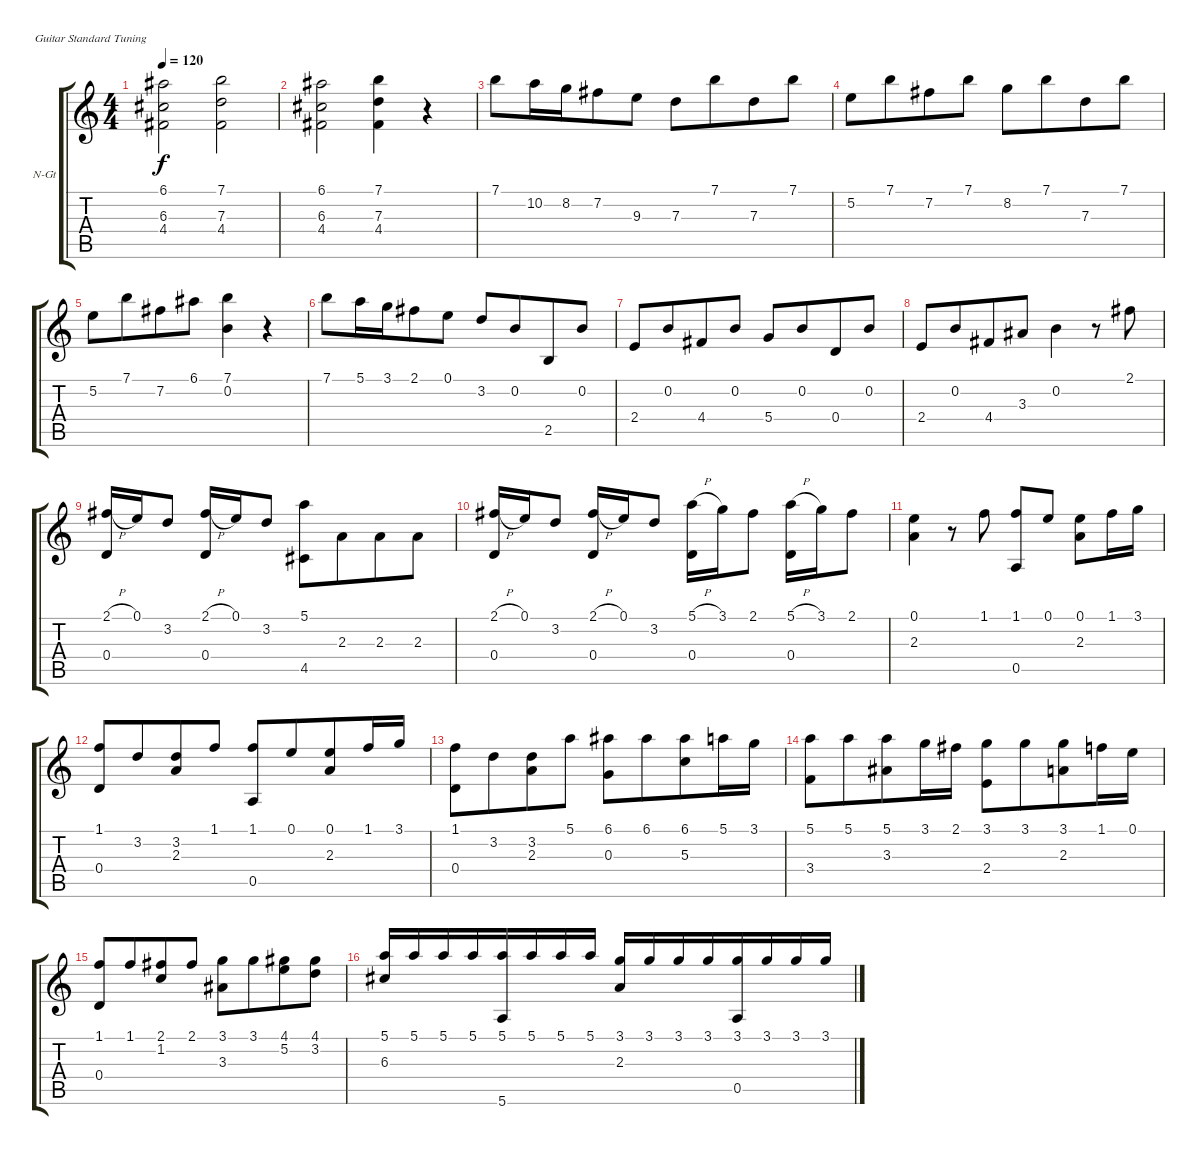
\defaultSystemsLayout 4
\bracketExtendMode groupsimilarinstruments
\firstSystemTrackNameOrientation horizontal
\otherSystemsTrackNameOrientation horizontal
\track ("Nylon Guitar" "N-Gt") {instrument acousticguitarnylon}
\staff {score tabs}
\tuning (E4 B3 G3 D3 A2 E2)
\ts (4 4)
\tempo 120
\clef g2
\ks c
(4.4 6.1 6.3).2{dy f} (4.4 7.1 7.3).2 |
(4.4 6.1 6.3).2 (4.4 7.1 7.3).4 r.4 |
7.1.8{beam merge} 10.2.16{beam merge} 8.2.16{beam merge} 7.2.8{beam merge} 9.3.8 7.3.8{beam merge} 7.1.8{beam merge} 7.3.8{beam merge} 7.1.8 |
5.2.8{beam merge} 7.1.8{beam merge} 7.2.8{beam merge} 7.1.8 8.2.8{beam merge} 7.1.8{beam merge} 7.3.8{beam merge} 7.1.8 |
5.2.8{beam merge} 7.1.8{beam merge} 7.2.8{beam merge} 6.1.8 (7.1 0.2).4 r.4 |
7.1.8{beam merge} 5.1.16{beam merge} 3.1.16{beam merge} 2.1.8{beam merge} 0.1.8 3.2.8{beam merge} 0.2.8{beam merge} 2.5.8{beam merge} 0.2.8 |
2.4.8{beam merge} 0.2.8{beam merge} 4.4.8{beam merge} 0.2.8 5.4.8{beam merge} 0.2.8{beam merge} 0.4.8{beam merge} 0.2.8 |
2.4.8{beam merge} 0.2.8{beam merge} 4.4.8{beam merge} 3.3.8 0.2.4 r.8 2.1.8 |
(2.1{h} 0.4).16 0.1.16 3.2.8 (2.1{h} 0.4).16 0.1.16 3.2.8 (5.1 4.5).8{beam merge} 2.3.8{beam merge} 2.3.8{beam merge} 2.3.8 |
(2.1{h} 0.4).16 0.1.16 3.2.8 (2.1{h} 0.4).16 0.1.16 3.2.8 (5.1{h} 0.4).16 3.1.16 2.1.8 (5.1{h} 0.4).16 3.1.16 2.1.8 |
(0.1 2.3).4 r.8 1.1.8 (1.1 0.5).8 0.1.8 (0.1 2.3).8 1.1.16 3.1.16 |
(1.1 0.4).8{beam merge} 3.2.8{beam merge} (3.2 2.3).8{beam merge} 1.1.8 (1.1 0.5).8{beam merge} 0.1.8{beam merge} (0.1 2.3).8{beam merge} 1.1.16{beam merge} 3.1.16 |
(1.1 0.4).8{beam merge} 3.2.8{beam merge} (3.2 2.3).8{beam merge} 5.1.8 (6.1 0.3).8{beam merge} 6.1.8{beam merge} (6.1 5.3).8{beam merge} 5.1.16{beam merge} 3.1.16 |
(5.1 3.4).8{beam merge} 5.1.8{beam merge} (5.1 3.3).8{beam merge} 3.1.16{beam merge} 2.1.16 (3.1 2.4).8{beam merge} 3.1.8{beam merge} (3.1 2.3).8{beam merge} 1.1.16{beam merge} 0.1.16 |
(1.1 0.4).8{beam merge} 1.1.8{beam merge} (2.1 1.2).8{beam merge} 2.1.8 (3.1 3.3).8{beam merge} 3.1.8{beam merge} (4.1 5.2).8{beam merge} (4.1 3.2).8 |
(5.1 6.3).16{beam merge} 5.1.16{beam merge} 5.1.16{beam merge} 5.1.16{beam merge} (5.1 5.6).16{beam merge} 5.1.16{beam merge} 5.1.16{beam merge} 5.1.16 (3.1 2.3).16{beam merge} 3.1.16{beam merge} 3.1.16{beam merge} 3.1.16{beam merge} (3.1 0.5).16{beam merge} 3.1.16{beam merge} 3.1.16{beam merge} 3.1.16
